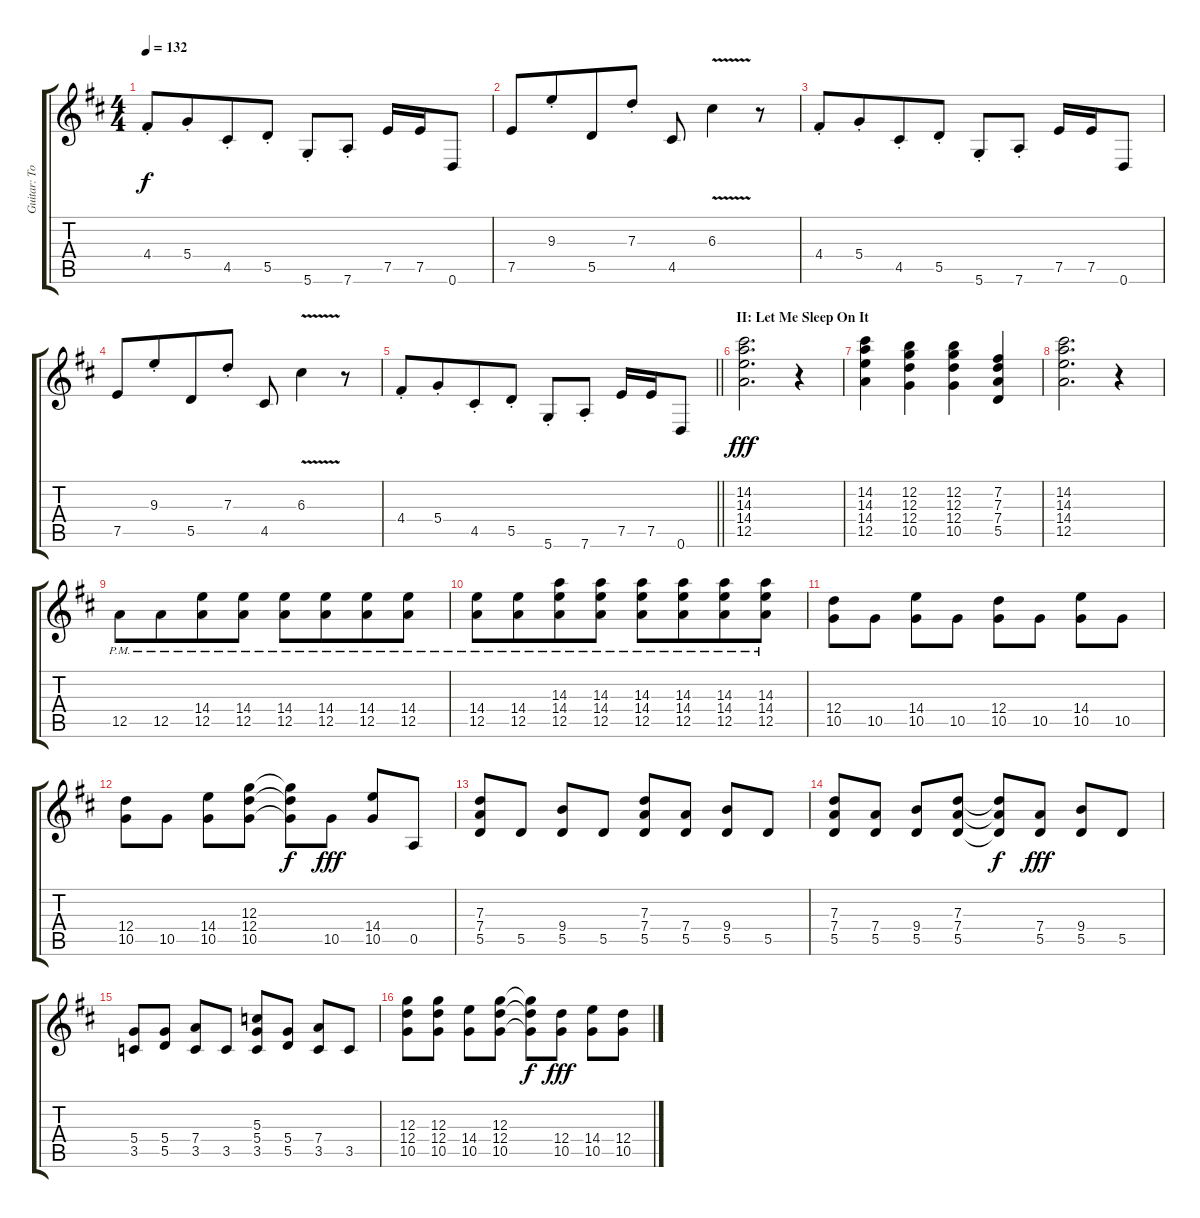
\track ("Guitar: Todd" "Guitar: To") {instrument distortionguitar}
\staff {score tabs}
\tuning (E4 B3 G3 D3 A2 D2) {hide}
\ts (4 4)
\tempo 132
\clef g2
\ks d
4.4{st}.8{dy f} 5.4{st}.8{beam merge} 4.5{st}.8 5.5{st}.8 5.6{st}.8 7.6{st}.8 7.5.16 7.5.16 0.6.8 |
7.5.8 9.3{st}.8{beam merge} 5.5.8 7.3{st}.8 4.5.8 6.3{v}.4 r.8 |
4.4{st}.8 5.4{st}.8{beam merge} 4.5{st}.8 5.5{st}.8 5.6{st}.8 7.6{st}.8 7.5.16 7.5.16 0.6.8 |
7.5.8 9.3{st}.8{beam merge} 5.5.8 7.3{st}.8 4.5.8 6.3{v}.4 r.8 |
\barLineRight lightlight
4.4{st}.8 5.4{st}.8{beam merge} 4.5{st}.8 5.5{st}.8 5.6{st}.8 7.6{st}.8 7.5.16 7.5.16 0.6.8 |
\section ("" "II: Let Me Sleep On It")
(14.2 14.3 14.4 12.5).2{d dy fff} r.4 |
(14.2 14.3 14.4 12.5).4 (12.2 12.3 12.4 10.5).4 (12.2 12.3 12.4 10.5).4 (7.2 7.3 7.4 5.5).4 |
(14.2 14.3 14.4 12.5).2{d} r.4 |
12.5{pm}.8 12.5{pm}.8{beam merge} (14.4{pm} 12.5{pm}).8 (14.4{pm} 12.5{pm}).8{beam split} (14.4{pm} 12.5{pm}).8{beam merge} (14.4{pm} 12.5{pm}).8{beam merge} (14.4{pm} 12.5{pm}).8 (14.4{pm} 12.5{pm}).8 |
(14.4 12.5{pm}).8 (14.4 12.5{pm}).8{beam merge} (14.3 14.4{pm} 12.5{pm}).8 (14.3 14.4{pm} 12.5{pm}).8{beam split} (14.3 14.4{pm} 12.5{pm}).8{beam merge} (14.3 14.4{pm} 12.5{pm}).8{beam merge} (14.3 14.4{pm} 12.5{pm}).8 (14.3 14.4{pm} 12.5{pm}).8 |
(12.4 10.5).8 10.5.8 (14.4 10.5).8 10.5.8 (12.4 10.5).8 10.5.8 (14.4 10.5).8 10.5.8 |
(12.4 10.5).8 10.5.8 (14.4 10.5).8 (12.3 12.4 10.5).8 (12.3{t} 12.4{t} 10.5{t}).8{dy f} 10.5.8{dy fff} (14.4 10.5).8 0.5.8 |
(7.3 7.4 5.5).8 5.5.8 (9.4 5.5).8 5.5.8 (7.3 7.4 5.5).8 (7.4 5.5).8 (9.4 5.5).8 5.5.8 |
(7.3 7.4 5.5).8 (7.4 5.5).8 (9.4 5.5).8 (7.3 7.4 5.5).8 (7.3{t} 7.4{t} 5.5{t}).8{dy f} (7.4 5.5).8{dy fff} (9.4 5.5).8 5.5.8 |
(5.4 3.5).8 (5.4 5.5).8 (7.4 3.5).8 3.5.8 (5.3 5.4 3.5).8 (5.4 5.5).8 (7.4 3.5).8 3.5.8 |
(12.3 12.4 10.5).8 (12.3 12.4 10.5).8 (14.4 10.5).8 (12.3 12.4 10.5).8 (12.3{t} 12.4{t} 10.5{t}).8{dy f} (12.4 10.5).8{dy fff} (14.4 10.5).8 (12.4 10.5).8
